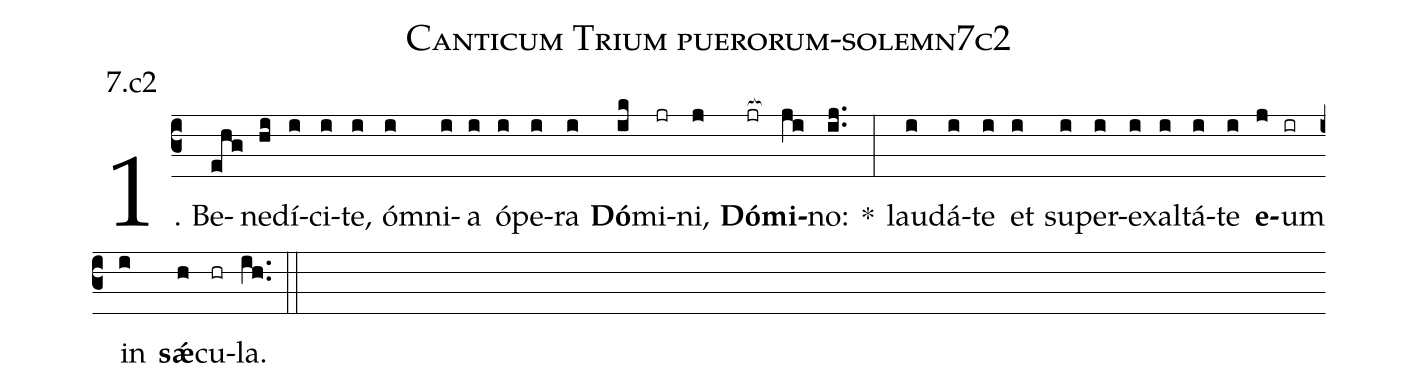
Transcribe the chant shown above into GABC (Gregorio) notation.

name: Canticum Trium puerorum-solemn7c2;
annotation: 7.c2;
%%
(c3)1. Be(ehg)ne(hi)dí(i)ci(i)te,(i) óm(i)ni(i)a(i) ó(i)pe(i)ra(i) <b>Dó</b>(ik)mi(jr)ni,(j) <b>Dó</b>(jr[ocb:1{])<b>mi</b>(ji[ocb:0}])no:(ij..) *(:) lau(i)dá(i)te(i) et(i) su(i)per(i)ex(i)al(i)tá(i)te(i) <b>e</b>(j)um(ir) in(i) <b>sǽ</b>(h)cu(hr)la.(ih..) (::)
